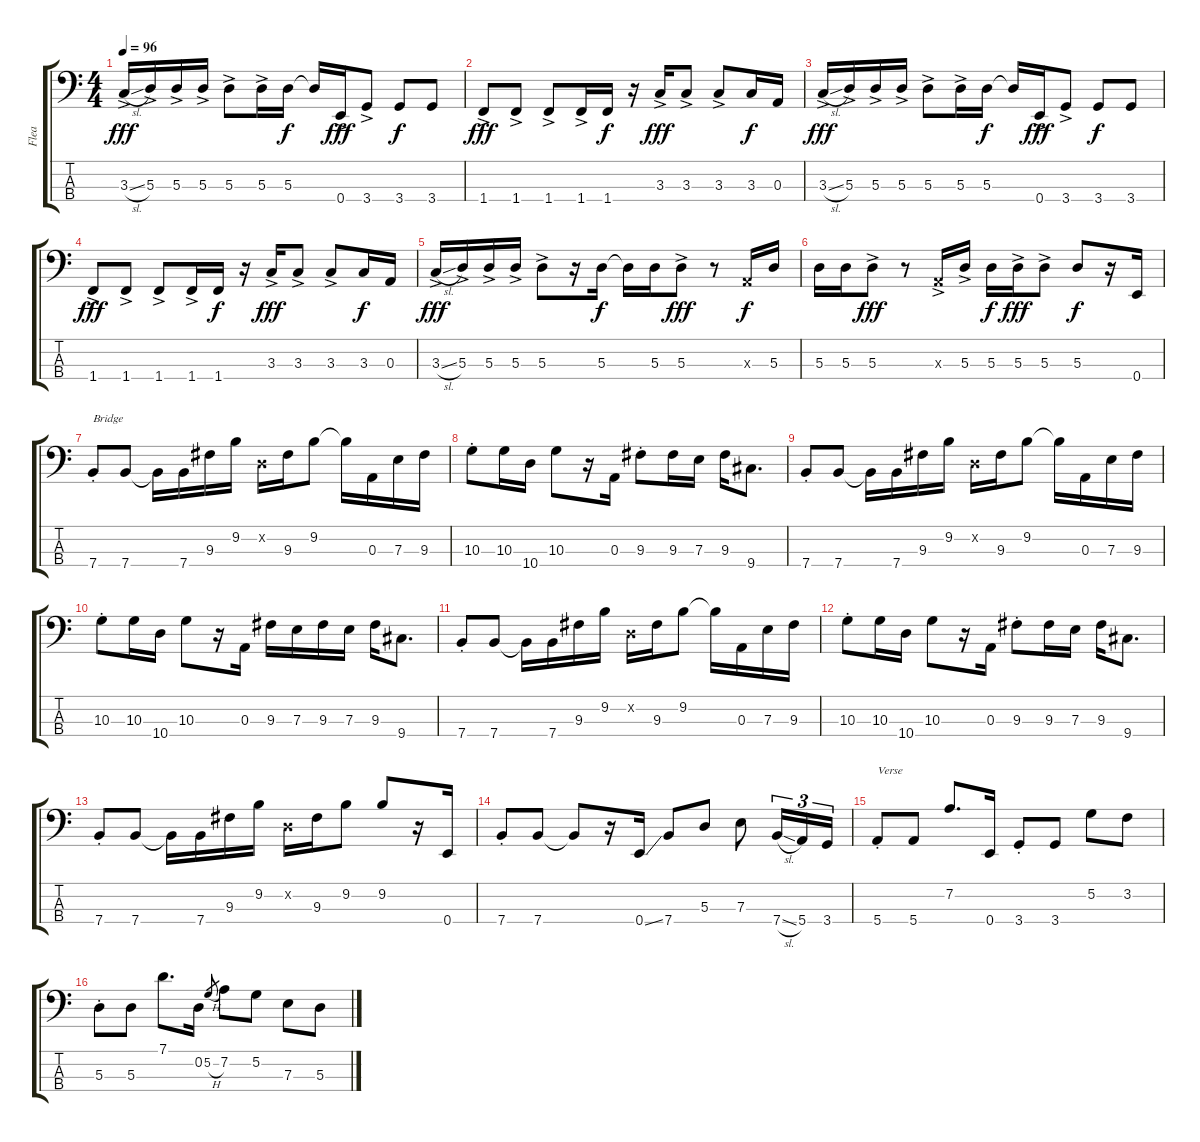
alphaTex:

\track ("Flea" "Flea") {instrument electricbassfinger}
\staff {score tabs}
\tuning (G2 D2 A1 E1) {hide}
\ts (4 4)
\tempo 96
\clef f4
\ks c
3.3{sl ac}.16{dy fff} 5.3{ac}.16 5.3{ac}.16 5.3{ac}.16 5.3{ac}.8 5.3{ac}.16 5.3.16{dy f} 5.3{t}.16 0.4{ac}.16{dy fff} 3.4{ac}.8 3.4.8{dy f} 3.4.8 |
1.4{ac}.8{dy fff} 1.4{ac}.8 1.4{ac}.8 1.4{ac}.16 1.4.16{dy f} r.16 3.3{ac}.16{dy fff} 3.3{ac}.8 3.3{ac}.8 3.3.16{dy f} 0.3.16 |
3.3{sl ac}.16{dy fff} 5.3{ac}.16 5.3{ac}.16 5.3{ac}.16 5.3{ac}.8 5.3{ac}.16 5.3.16{dy f} 5.3{t}.16 0.4{ac}.16{dy fff} 3.4{ac}.8 3.4.8{dy f} 3.4.8 |
1.4{ac}.8{dy fff} 1.4{ac}.8 1.4{ac}.8 1.4{ac}.16 1.4.16{dy f} r.16 3.3{ac}.16{dy fff} 3.3{ac}.8 3.3{ac}.8 3.3.16{dy f} 0.3.16 |
3.3{sl ac}.16{dy fff} 5.3{ac}.16 5.3{ac}.16 5.3{ac}.16 5.3{ac}.8 r.16 5.3.16{dy f} 5.3{t}.16 5.3.16 5.3{ac}.8{dy fff} r.8 0.3{x}.16{dy f} 5.3.16 |
5.3.16 5.3.16 5.3{ac}.8{dy fff} r.8 0.3{ac x}.16 5.3{ac}.16 5.3.16{dy f} 5.3{ac}.16{dy fff} 5.3{ac}.8 5.3.8{dy f} r.16 0.4.16 |
7.4{st}.8{txt "Bridge"} 7.4.8 7.4{t}.16 7.4.16 9.3.16 9.2.16 0.2{x}.16 9.3.16 9.2.8 9.2{t}.16 0.3.16 7.3.16 9.3.16 |
10.3{st}.8 10.3.16 10.4.16 10.3.8 r.16 0.3.16 9.3{st}.8 9.3.16 7.3.16 9.3.16 9.4.8{d} |
7.4{st}.8 7.4.8 7.4{t}.16 7.4.16 9.3.16 9.2.16 0.2{x}.16 9.3.16 9.2.8 9.2{t}.16 0.3.16 7.3.16 9.3.16 |
10.3{st}.8 10.3.16 10.4.16 10.3.8 r.16 0.3.16 9.3.16 7.3.16 9.3.16 7.3.16 9.3.16 9.4.8{d} |
7.4{st}.8 7.4.8 7.4{t}.16 7.4.16 9.3.16 9.2.16 0.2{x}.16 9.3.16 9.2.8 9.2{t}.16 0.3.16 7.3.16 9.3.16 |
10.3{st}.8 10.3.16 10.4.16 10.3.8 r.16 0.3.16 9.3{st}.8 9.3.16 7.3.16 9.3.16 9.4.8{d} |
7.4{st}.8 7.4.8 7.4{t}.16 7.4.16 9.3.16 9.2.16 0.2{x}.16 9.3.16 9.2.8 9.2.8 r.16 0.4.16 |
7.4{st}.8 7.4.8 7.4{t}.8 r.16 0.4{ss}.16 7.4.8 5.3.8 7.3.8 7.4{sl}.16{tu (3 2)} 5.4.16{tu (3 2)} 3.4.16{tu (3 2)} |
5.4{st}.8{txt "Verse"} 5.4.8 7.2.8{d} 0.4.16 3.4{st}.8 3.4.8 5.2.8 3.2.8 |
5.3{st}.8 5.3.8 7.1.8{d} 0.2.16 5.2{h}.8{gr} 7.2.8 5.2.8 7.3.8 5.3.8
